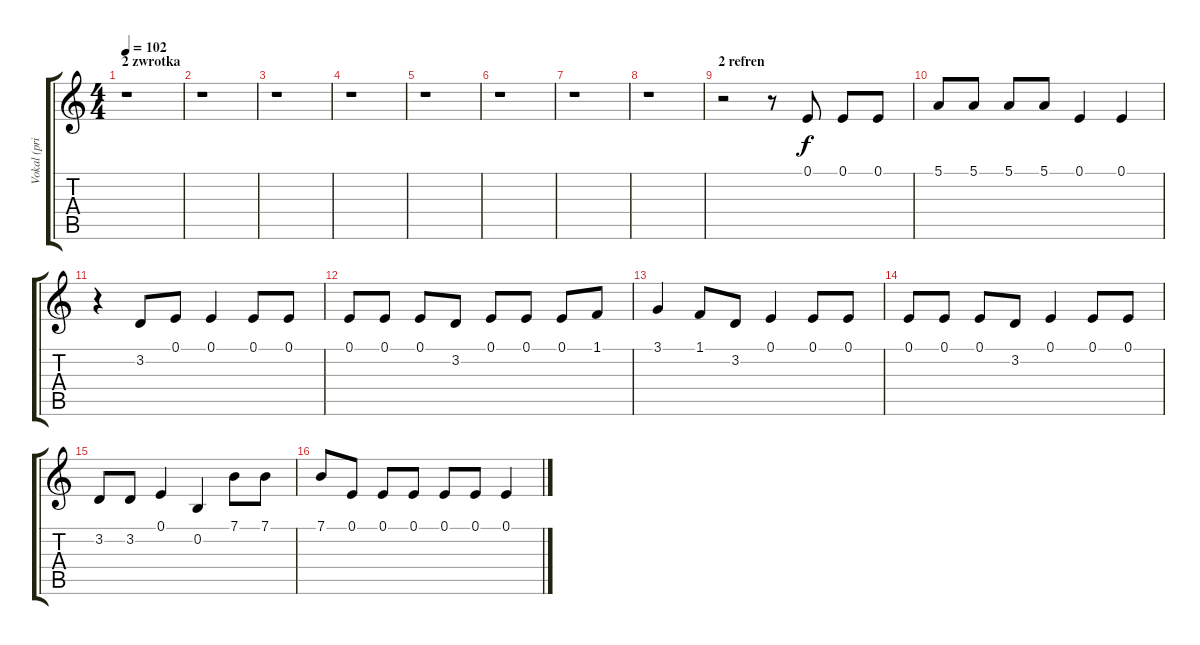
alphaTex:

\track ("Vokal (prispiev)" "Vokal (pri") {instrument trumpet}
\staff {score tabs}
\tuning (E4 B3 G3 D3 A2 E2) {hide}
\ts (4 4)
\section ("" "2 zwrotka")
\tempo 102
\clef g2
\ks c
r.1{dy f} |
r.1 |
r.1 |
r.1 |
r.1 |
r.1 |
r.1 |
r.1 |
\section ("" "2 refren")
r.2 r.8 0.1.8 0.1.8 0.1.8 |
5.1.8 5.1.8 5.1.8 5.1.8 0.1.4 0.1.4 |
r.4 3.2.8 0.1.8 0.1.4 0.1.8 0.1.8 |
0.1.8 0.1.8 0.1.8 3.2.8 0.1.8 0.1.8 0.1.8 1.1.8 |
3.1.4 1.1.8 3.2.8 0.1.4 0.1.8 0.1.8 |
0.1.8 0.1.8 0.1.8 3.2.8 0.1.4 0.1.8 0.1.8 |
3.2.8 3.2.8 0.1.4 0.2.4 7.1.8 7.1.8 |
7.1.8 0.1.8 0.1.8 0.1.8 0.1.8 0.1.8 0.1.4
